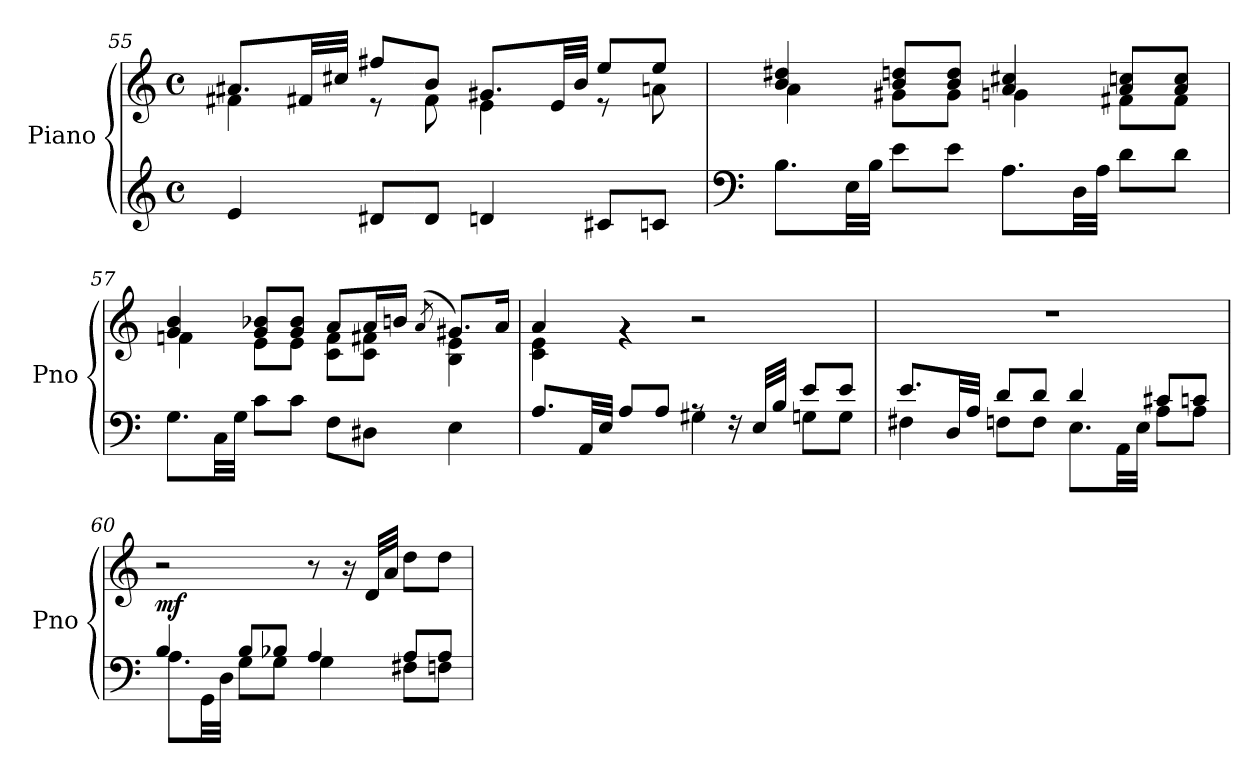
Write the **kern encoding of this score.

**kern	**kern	**dynam
*part1	*part1	*part1
*staff2	*staff1	*staff1/2
*I"Piano	*	*
*I'Pno	*	*
*clefG2	*clefG2	*
*k[]	*k[]	*
*M4/4	*M4/4	*
*met(c)	*met(c)	*
=55	=55	=55
*	*^	*
4e/	8.a#X/L	4f#X\	.
.	32f#X/LL	.	.
.	32cc#X/JJJ	.	.
8d#X/L	8ff#X/L	8r	.
8d#/J	8b/J	8f#\	.
4dn/	8.g#X/L	4e\	.
.	32e/LL	.	.
.	32b/JJJ	.	.
8c#X/L	8ee/L	8r	.
8cn/J	8ee/J	8an\	.
=56	=56	=56	=56
*clefF4	*	*	*
8.B\L	4b/ 4dd#X/	4a\	.
32E\LL	.	.	.
32B\JJJ	.	.	.
8e\L	8b/ 8ddn/L	8g#X\L	.
8e\J	8b/ 8dd/J	8g#\J	.
8.A\L	4a/ 4cc#X/	4gn\	.
32D\LL	.	.	.
32A\JJJ	.	.	.
8d\L	8a/ 8ccn/L	8f#X\L	.
8d\J	8a/ 8cc/J	8f#\J	.
=57	=57	=57	=57
8.G\L	4g/ 4b/	4fn\	.
32C\LL	.	.	.
32G\JJJ	.	.	.
8c\L	8g/ 8b-X/L	8e\L	.
8c\J	8g/ 8b-/J	8e\J	.
8F\L	8a/L	8c\ 8f\L	.
8D#X\J	16a/L	8c\ 8f#X\J	.
.	16bn/JJ	.	.
.	(>8qa/	.	.
4E\	8.g#X/L)	4B\ 4e\	.
.	16a/Jk	.	.
!!LO:PB:g=z	!!
=58	=58	=58	=58
*^	*	*	*
8.A/L	2ryy	4a/	4c\ 4e\	.
32AA/LL	.	.	.	.
32E/JJJ	.	.	.	.
8A/L	.	4rg	4rg	.
8A/J	.	.	.	.
8rA	4G#X\	2r	2ryy	.
16rF	.	.	.	.
32E/LLL	.	.	.	.
32B/JJJ	.	.	.	.
8e/L	8Gn\L	.	.	.
8e/J	8G\J	.	.	.
*	*	*v	*v	*
=59	=59	=59	=59
8.e/L	4F#X\	1r	.
32D/LL	.	.	.
32A/JJJ	.	.	.
8d/L	8Fn\L	.	.
8d/J	8F\J	.	.
4d/	8.E\L	.	.
.	32AA\LL	.	.
.	32E\JJJ	.	.
8c#X/L	8A\L	.	.
8cn/J	8A\J	.	.
=60	=60	=60	=60
!	!	!	!LO:DY:a=2
4B/	8.A\L	2r	mf
.	32GG\LL	.	.
.	32D\JJJ	.	.
8B/L	8G\L	.	.
8B-X/J	8G\J	.	.
4A/	4G\	8r	.
.	.	16r	.
.	.	32d/LLL	.
.	.	32a/JJJ	.
8A/L	8F#X\L	8dd\L	.
8A/J	8Fn\J	8dd\J	.
*v	*v	*	*
=	=	=
*-	*-	*-
